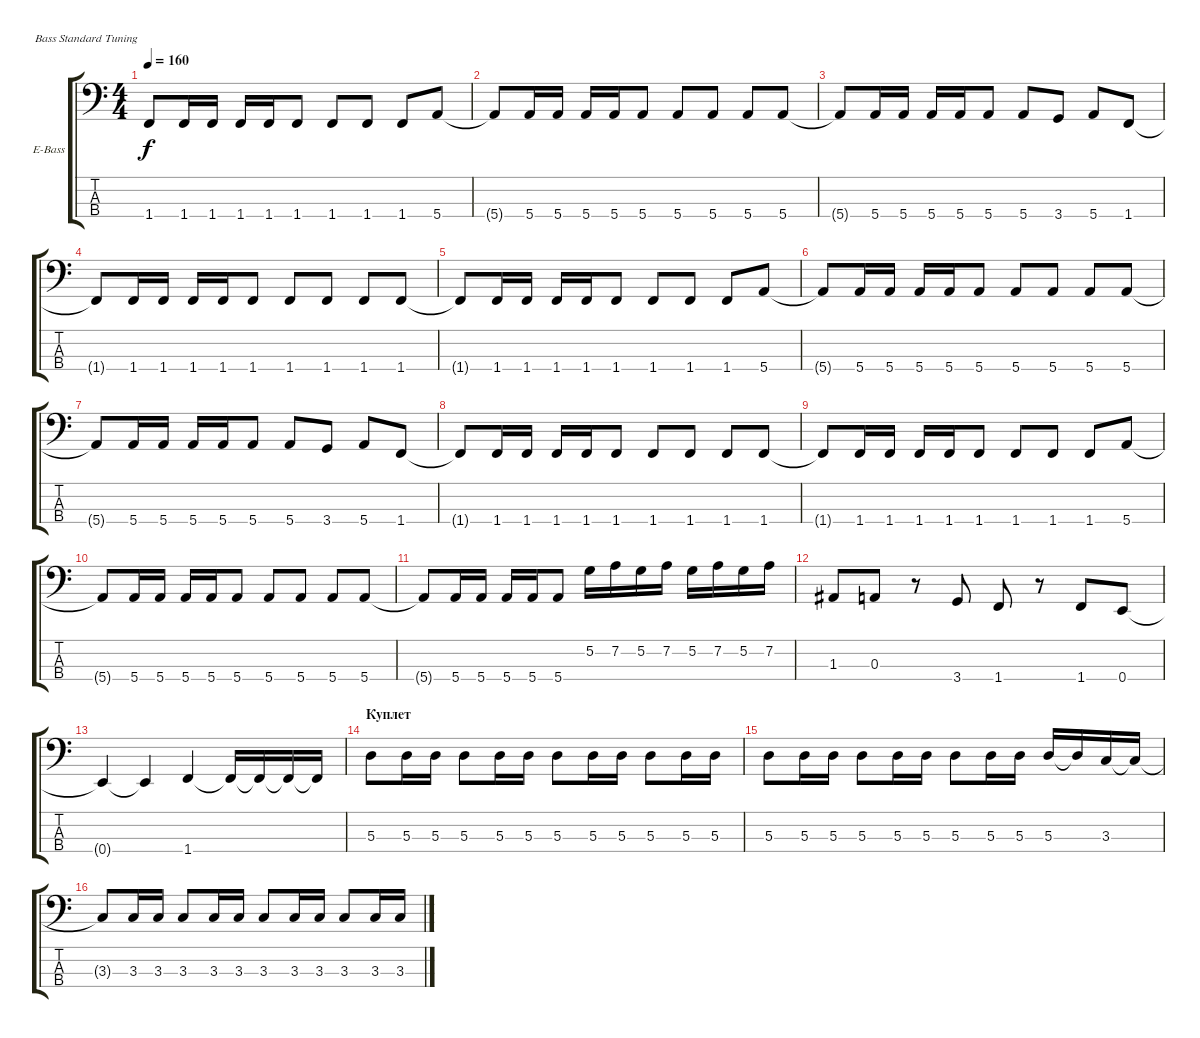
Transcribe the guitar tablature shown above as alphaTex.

\bracketExtendMode groupsimilarinstruments
\firstSystemTrackNameOrientation horizontal
\otherSystemsTrackNameOrientation horizontal
\track ("Алик Грановский" "E-Bass") {instrument electricbassfinger}
\staff {score tabs}
\tuning (G2 D2 A1 E1)
\ts (4 4)
\tempo 160
\clef f4
\ks c
1.4{t}.8{dy f} 1.4.16 1.4.16 1.4.16 1.4.16 1.4.8 1.4.8 1.4.8 1.4.8 5.4.8 |
5.4{t}.8 5.4.16 5.4.16 5.4.16 5.4.16 5.4.8 5.4.8 5.4.8 5.4.8 5.4.8 |
5.4{t}.8 5.4.16 5.4.16 5.4.16 5.4.16 5.4.8 5.4.8 3.4.8 5.4.8 1.4.8 |
1.4{t}.8 1.4.16 1.4.16 1.4.16 1.4.16 1.4.8 1.4.8 1.4.8 1.4.8 1.4.8 |
1.4{t}.8 1.4.16 1.4.16 1.4.16 1.4.16 1.4.8 1.4.8 1.4.8 1.4.8 5.4.8 |
5.4{t}.8 5.4.16 5.4.16 5.4.16 5.4.16 5.4.8 5.4.8 5.4.8 5.4.8 5.4.8 |
5.4{t}.8 5.4.16 5.4.16 5.4.16 5.4.16 5.4.8 5.4.8 3.4.8 5.4.8 1.4.8 |
1.4{t}.8 1.4.16 1.4.16 1.4.16 1.4.16 1.4.8 1.4.8 1.4.8 1.4.8 1.4.8 |
1.4{t}.8 1.4.16 1.4.16 1.4.16 1.4.16 1.4.8 1.4.8 1.4.8 1.4.8 5.4.8 |
5.4{t}.8 5.4.16 5.4.16 5.4.16 5.4.16 5.4.8 5.4.8 5.4.8 5.4.8 5.4.8 |
5.4{t}.8 5.4.16 5.4.16 5.4.16 5.4.16 5.4.8 5.2.16 7.2.16 5.2.16 7.2.16 5.2.16 7.2.16 5.2.16 7.2.16 |
1.3.8 0.3.8 r.8 3.4.8 1.4.8 r.8 1.4.8 0.4.8 |
0.4{t}.4 0.4{t}.4 1.4.4 1.4{t}.16 1.4{t}.16 1.4{t}.16 1.4{t}.16 |
\section ("" "Куплет")
5.3.8 5.3.16 5.3.16 5.3.8 5.3.16 5.3.16 5.3.8 5.3.16 5.3.16 5.3.8 5.3.16 5.3.16 |
5.3.8 5.3.16 5.3.16 5.3.8 5.3.16 5.3.16 5.3.8 5.3.16 5.3.16 5.3.16 5.3{t}.16 3.3.16 3.3{t}.16 |
3.3{t}.8 3.3.16 3.3.16 3.3.8 3.3.16 3.3.16 3.3.8 3.3.16 3.3.16 3.3.8 3.3.16 3.3.16
